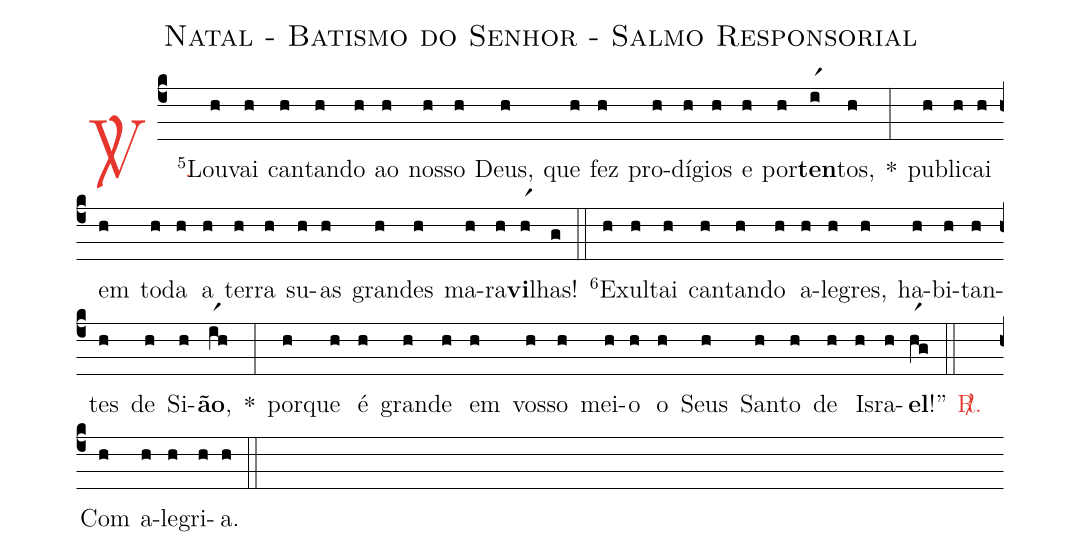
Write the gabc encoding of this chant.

name: Natal - Batismo do Senhor - Salmo Responsorial;
%%
(c4)

<c><sp>V/</sp>.</c>() <v>\VSup{5}</v>Lou(h)vai(h) can(h)tan(h)do(h) ao(h) nos(h)so(h) Deus,(h) que(h) fez(h) pro(h)dí(h)gios(h) e(h) por(h)<b>ten</b>(ir1)tos,(h) *(:)
pu(h)bli(h)cai(h) em(h) to(h)da(h) a(h) ter(h)ra(h) su(h)as(h) gran(h)des(h) ma(h)ra(h)<b>vi</b>(hr1)lhas!(g)

(::)

<v>\VSup{6}</v>E(h)xul(h)tai(h) can(h)tan(h)do(h) a(h)le(h)gres,(h) ha(h)bi(h)tan(h)tes(h) de(h) Si(h)<b>ão</b>,(ir1h) *(:)
por(h)que(h) é(h) gran(h)de(h) em(h) vos(h)so(h) mei(h)o(h) o(h) Seus(h) San(h)to(h) de(h) Is(h)ra(h)<b>el</b>!''(hr1g)

(::)

<c><sp>R/</sp>.</c>() Com(h) a(h)le(h)gri(h)a.(h)

(::)
